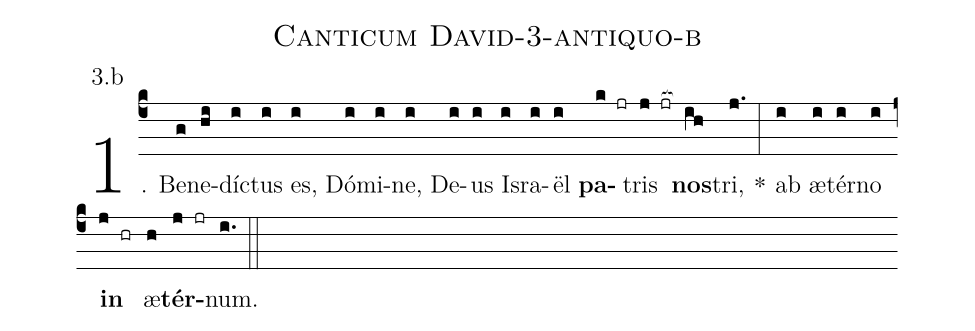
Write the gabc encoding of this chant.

name: Canticum David-3-antiquo-b;
annotation: 3.b;
%%
(c4)1. Be(g)ne(hi)díc(i)tus(i) es,(i) Dó(i)mi(i)ne,(i) De(i)us(i) Is(i)ra(i)ël(i) <b>pa</b>(k jr)tris(j jr[ocb:1{]) <b>nos</b>(ih[ocb:0}])tri,(j.) *(:) ab(i) æ(i)tér(i)no(i) <b>in</b>(j hr) æ(h)<b>tér</b>(j jr)num.(i.) (::)
